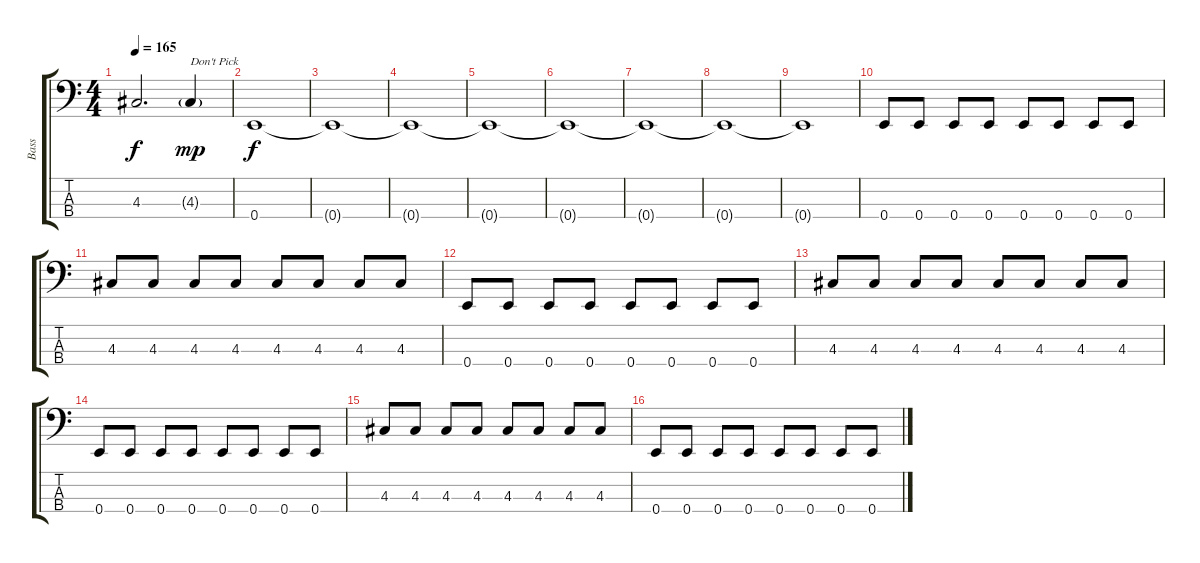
\track ("Bass" "Bass") {instrument electricbassfinger}
\staff {score tabs}
\tuning (G2 D2 A1 E1) {hide}
\ts (4 4)
\tempo 165
\clef f4
\ks c
4.3{t}.2{d dy f} 4.3{g}.4{txt "Don't Pick" dy mp} |
0.4.1{dy f} |
0.4{t}.1 |
0.4{t}.1 |
0.4{t}.1 |
0.4{t}.1 |
0.4{t}.1 |
0.4{t}.1 |
0.4{t}.1 |
0.4.8 0.4.8 0.4.8 0.4.8 0.4.8 0.4.8 0.4.8 0.4.8 |
4.3.8 4.3.8 4.3.8 4.3.8 4.3.8 4.3.8 4.3.8 4.3.8 |
0.4.8 0.4.8 0.4.8 0.4.8 0.4.8 0.4.8 0.4.8 0.4.8 |
4.3.8 4.3.8 4.3.8 4.3.8 4.3.8 4.3.8 4.3.8 4.3.8 |
0.4.8 0.4.8 0.4.8 0.4.8 0.4.8 0.4.8 0.4.8 0.4.8 |
4.3.8 4.3.8 4.3.8 4.3.8 4.3.8 4.3.8 4.3.8 4.3.8 |
0.4.8 0.4.8 0.4.8 0.4.8 0.4.8 0.4.8 0.4.8 0.4.8
